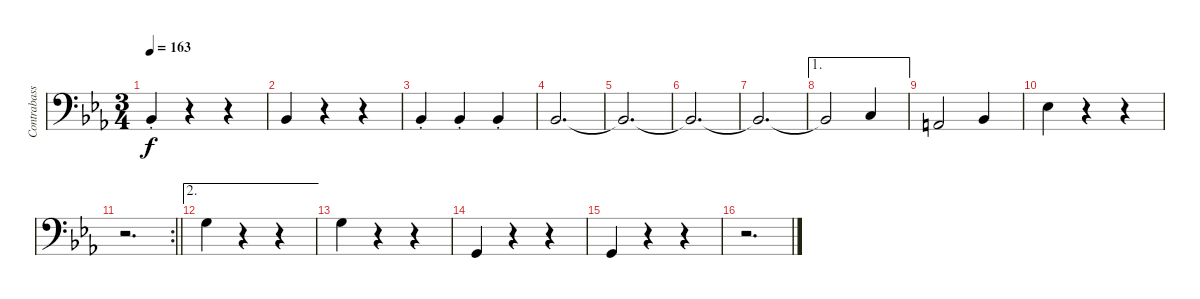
\track ("Contrabasso" "Contrabass") {instrument contrabass}
\staff {score}
\tuning (G2 D2 A1 E1 B0) {hide}
\ts (3 4)
\tempo 163
\clef f4
\ks eb
1.3{st}.4{dy f} r.4 r.4 |
1.3.4 r.4 r.4 |
1.3{st}.4 1.3{st}.4 1.3{st}.4 |
1.3.2{d} |
1.3{t}.2{d} |
1.3{t}.2{d} |
1.3{t}.2{d} |
\ae 1
1.3{t}.2 3.3.4 |
5.4.2 1.3.4 |
1.2.4 r.4 r.4 |
\rc 2
\barLineRight lightlight
r.2{d} |
\ae 2
\section ("" "")
0.1.4 r.4 r.4 |
0.1.4 r.4 r.4 |
3.4.4 r.4 r.4 |
3.4.4 r.4 r.4 |
r.2{d}
